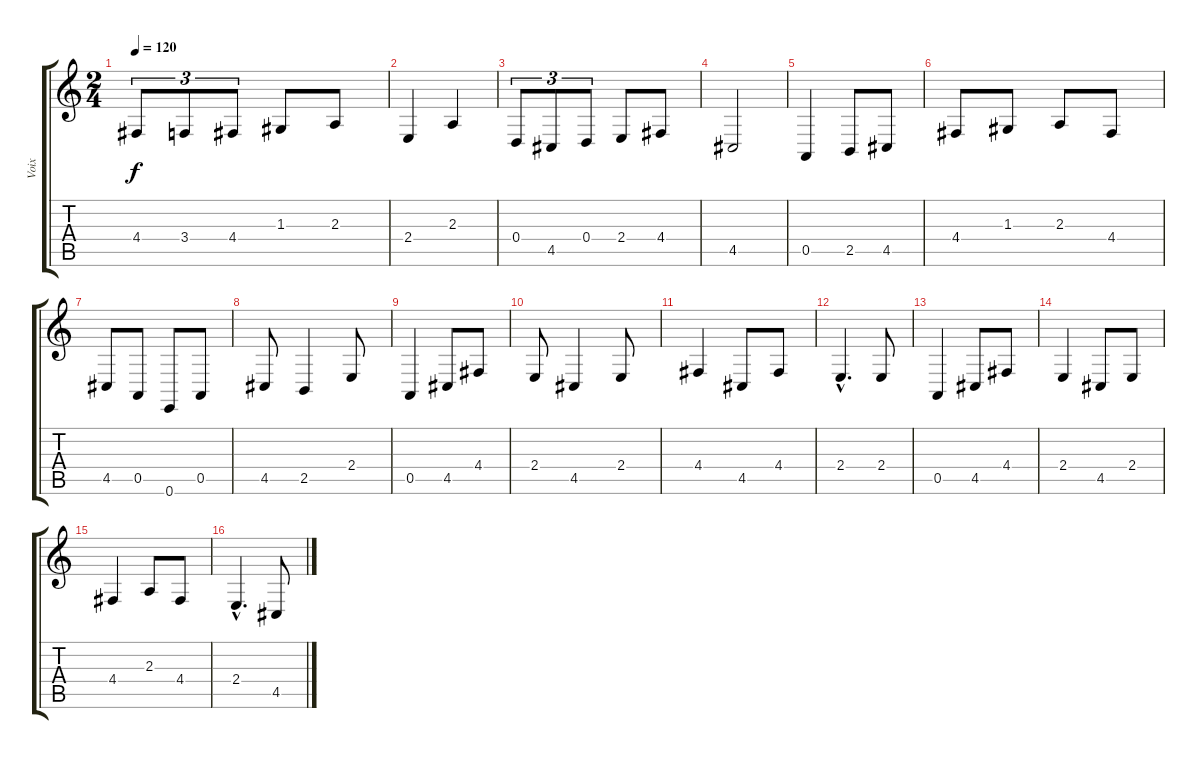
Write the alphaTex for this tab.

\track ("Voix" "Voix") {instrument panflute}
\staff {score tabs}
\tuning (E4 B3 G3 D3 A2 E2) {hide}
\ts (2 4)
\tempo 120
\clef g2
\ks c
4.4.8{tu (3 2) dy f} 3.4.8{tu (3 2)} 4.4.8{tu (3 2)} 1.3.8 2.3.8 |
2.4.4 2.3.4 |
0.4.8{tu (3 2)} 4.5.8{tu (3 2)} 0.4.8{tu (3 2)} 2.4.8 4.4.8 |
4.5.2 |
0.5.4 2.5.8 4.5.8 |
4.4.8 1.3.8 2.3.8 4.4.8 |
4.5.8 0.5.8 0.6.8 0.5.8 |
4.5.8 2.5.4 2.4.8 |
0.5.4 4.5.8 4.4.8 |
2.4.8 4.5.4 2.4.8 |
4.4.4 4.5.8 4.4.8 |
2.4{hac}.4{d} 2.4.8 |
0.5.4 4.5.8 4.4.8 |
2.4.4 4.5.8 2.4.8 |
4.4.4 2.3.8 4.4.8 |
2.4{hac}.4{d} 4.5.8
